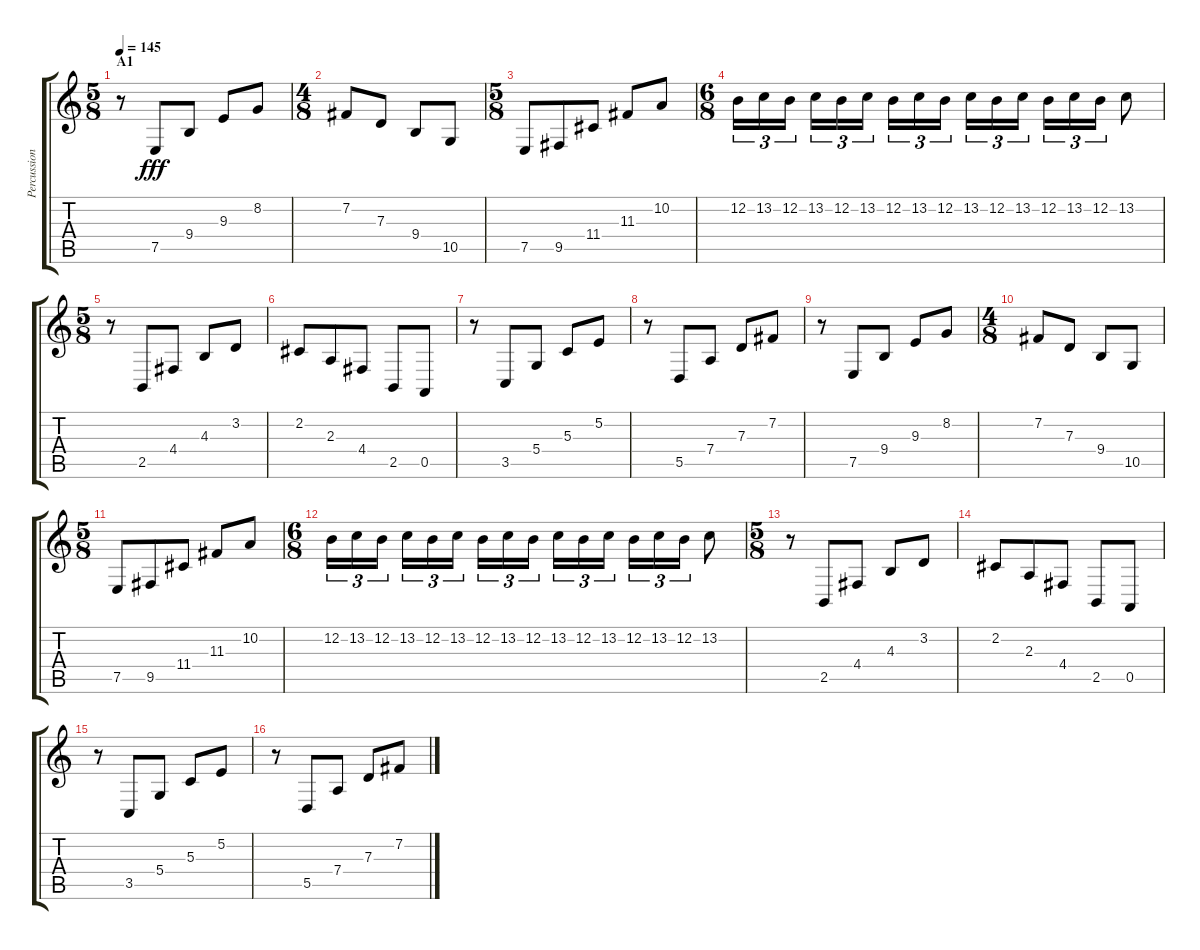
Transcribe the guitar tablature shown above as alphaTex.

\track ("Percussion" "Percussion") {instrument marimba}
\staff {score tabs}
\tuning (E4 B3 G3 D3 A2 E2) {hide}
\ts (5 8)
\section ("" "A1")
\tempo 145
\clef g2
\ks c
r.8{dy fff instrument marimba} 7.5.8 9.4.8 9.3.8 8.2.8 |
\ts (4 8)
7.2.8 7.3.8 9.4.8 10.5.8 |
\ts (5 8)
7.5.8 9.5.8 11.4.8 11.3.8 10.2.8 |
\ts (6 8)
12.2.16{tu (3 2)} 13.2.16{tu (3 2)} 12.2.16{tu (3 2)} 13.2.16{tu (3 2)} 12.2.16{tu (3 2)} 13.2.16{tu (3 2)} 12.2.16{tu (3 2)} 13.2.16{tu (3 2)} 12.2.16{tu (3 2)} 13.2.16{tu (3 2)} 12.2.16{tu (3 2)} 13.2.16{tu (3 2)} 12.2.16{tu (3 2)} 13.2.16{tu (3 2)} 12.2.16{tu (3 2)} 13.2.8 |
\ts (5 8)
r.8 2.5.8 4.4.8 4.3.8 3.2.8 |
2.2.8 2.3.8 4.4.8 2.5.8 0.5.8 |
r.8 3.5.8 5.4.8 5.3.8 5.2.8 |
r.8 5.5.8 7.4.8 7.3.8 7.2.8 |
r.8 7.5.8 9.4.8 9.3.8 8.2.8 |
\ts (4 8)
7.2.8 7.3.8 9.4.8 10.5.8 |
\ts (5 8)
7.5.8 9.5.8 11.4.8 11.3.8 10.2.8 |
\ts (6 8)
12.2.16{tu (3 2)} 13.2.16{tu (3 2)} 12.2.16{tu (3 2)} 13.2.16{tu (3 2)} 12.2.16{tu (3 2)} 13.2.16{tu (3 2)} 12.2.16{tu (3 2)} 13.2.16{tu (3 2)} 12.2.16{tu (3 2)} 13.2.16{tu (3 2)} 12.2.16{tu (3 2)} 13.2.16{tu (3 2)} 12.2.16{tu (3 2)} 13.2.16{tu (3 2)} 12.2.16{tu (3 2)} 13.2.8 |
\ts (5 8)
r.8 2.5.8 4.4.8 4.3.8 3.2.8 |
2.2.8 2.3.8 4.4.8 2.5.8 0.5.8 |
r.8 3.5.8 5.4.8 5.3.8 5.2.8 |
r.8 5.5.8 7.4.8 7.3.8 7.2.8
